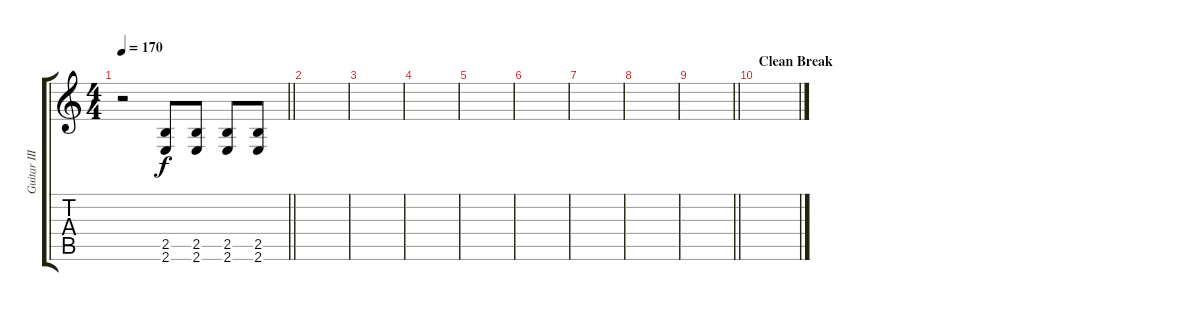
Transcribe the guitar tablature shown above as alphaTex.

\track ("Guitar III" "Guitar III") {instrument distortionguitar}
\staff {score tabs}
\tuning (E4 B3 G3 D3 A2 D2) {hide}
\ts (4 4)
\tempo 170
\clef g2
\barLineRight lightlight
\ks c
r.2{dy f} (2.5 2.6).8 (2.5 2.6).8 (2.5 2.6).8 (2.5 2.6).8 |
|
|
|
|
|
|
|
\barLineRight lightlight
|
\section ("" "Clean Break")
